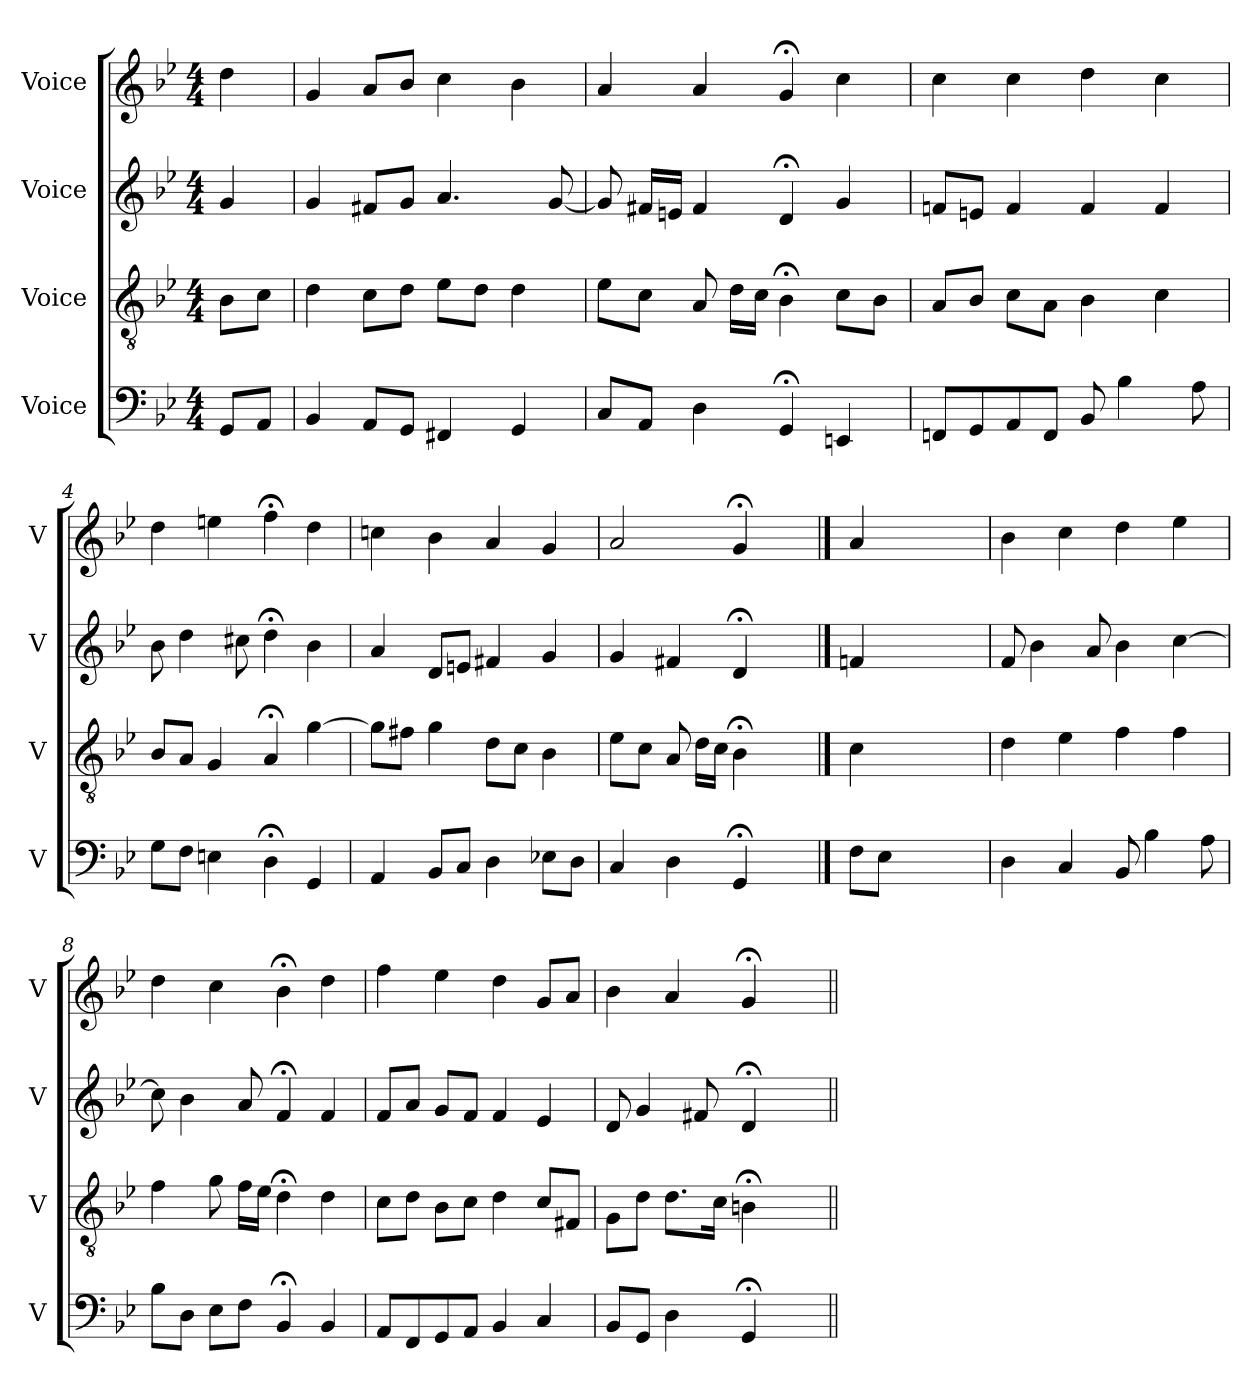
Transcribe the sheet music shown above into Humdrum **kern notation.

**kern	**kern	**kern	**kern
*part4	*part3	*part2	*part1
*staff4	*staff3	*staff2	*staff1
*I"Voice	*I"Voice	*I"Voice	*I"Voice
*I'V	*I'V	*I'V	*I'V
*clefF4	*clefGv2	*clefG2	*clefG2
*k[b-e-]	*k[b-e-]	*k[b-e-]	*k[b-e-]
*M4/4	*M4/4	*M4/4	*M4/4
*MM100	*MM100	*MM100	*MM100
=	=	=	=
8GG/L	8B-\L	4g/	4dd\
8AA/J	8c\J	.	.
=1	=1	=1	=1
4BB-/	4d\	4g/	4g/
8AA/L	8c\L	8f#X/L	8a/L
8GG/J	8d\J	8g/J	8b-/J
4FF#X/	8e-\L	4.a/	4cc\
.	8d\J	.	.
4GG/	4d\	.	4b-\
.	.	[8g/	.
=2	=2	=2	=2
8C/L	8e-\L	8g/]	4a/
8AA/J	8c\J	16f#X/LL	.
.	.	16en/JJ	.
4D\	8A/	4f#/	4a/
.	16d\LL	.	.
.	16c\JJ	.	.
4GG;/	4B-;\	4d;/	4g;/
4EEn/	8c\L	4g/	4cc\
.	8B-\J	.	.
=3	=3	=3	=3
8FFn/L	8A/L	8fn/L	4cc\
8GG/	8B-/J	8en/J	.
8AA/	8c\L	4f/	4cc\
8FF/J	8A\J	.	.
8BB-/	4B-\	4f/	4dd\
4B-\	.	.	.
.	4c\	4f/	4cc\
8A\	.	.	.
!!LO:LB:g=z
=4	=4	=4	=4
8G\L	8B-/L	8b-\	4dd\
8F\J	8A/J	4dd\	.
4En\	4G/	.	4een\
.	.	8cc#X\	.
4D;\	4A;/	4dd;\	4ff;\
4GG/	[4g\	4b-\	4dd\
=5	=5	=5	=5
4AA/	8g\L]	4a/	4ccn\
.	8f#X\J	.	.
8BB-/L	4g\	8d/L	4b-\
8C/J	.	8en/J	.
4D\	8d\L	4f#X/	4a/
.	8c\J	.	.
8E-X\L	4B-\	4g/	4g/
8D\J	.	.	.
=6	=6	=6	=6
4C/	8e-\L	4g/	2a/
.	8c\J	.	.
4D\	8A/	4f#X/	.
.	16d\LL	.	.
.	16c\JJ	.	.
4GG;/	4B-;\	4d;/	4g;/
4ryy	4ryy	4ryy	4ryy
==	==	==	==
8F\L	4c\	4fn/	4a/
8E-\J	.	.	.
2.ryy	2.ryy	2.ryy	2.ryy
=7	=7	=7	=7
4D\	4d\	8f/	4b-\
.	.	4b-\	.
4C/	4e-\	.	4cc\
.	.	8a/	.
8BB-/	4f\	4b-\	4dd\
4B-\	.	.	.
.	4f\	[4cc\	4ee-\
8A\	.	.	.
!!LO:LB:g=z
=8	=8	=8	=8
8B-\L	4f\	8cc\]	4dd\
8D\J	.	4b-\	.
8E-\L	8g\	.	4cc\
8F\J	16f\LL	8a/	.
.	16e-\JJ	.	.
4BB-;/	4d;\	4f;/	4b-;\
4BB-/	4d\	4f/	4dd\
=9	=9	=9	=9
8AA/L	8c\L	8f/L	4ff\
8FF/	8d\J	8a/J	.
8GG/	8B-\L	8g/L	4ee-\
8AA/J	8c\J	8f/J	.
4BB-/	4d\	4f/	4dd\
4C/	8c/L	4e-/	8g/L
.	8F#X/J	.	8a/J
=10	=10	=10	=10
8BB-/L	8G\L	8d/	4b-\
8GG/J	8d\J	4g/	.
4D\	8.d\L	.	4a/
.	.	8f#X/	.
.	16c\Jk	.	.
4GG;/	4Bn;\	4d;/	4g;/
4ryy	4ryy	4ryy	4ryy
=||	=||	=||	=||
*-	*-	*-	*-
